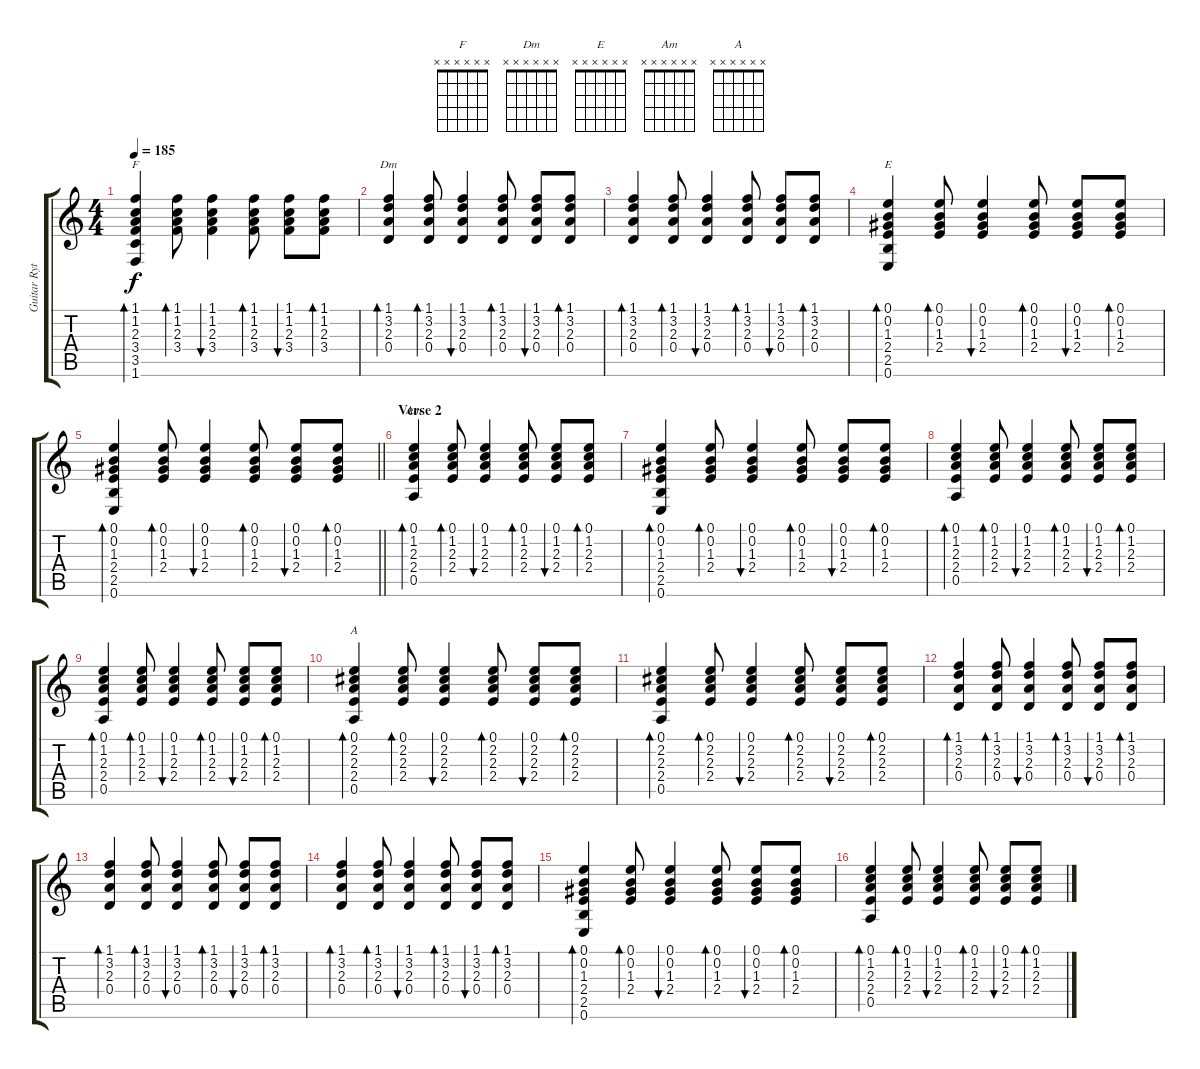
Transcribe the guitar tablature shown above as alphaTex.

\track ("Guitar Rythm" "Guitar Ryt") {instrument acousticguitarsteel}
\staff {score tabs}
\tuning (E4 B3 G3 D3 A2 E2) {hide}
\chord ("F" x x x x x x)
\chord ("Dm" x x x x x x)
\chord ("E" x x x x x x)
\chord ("Am" x x x x x x)
\chord ("A" x x x x x x)
\ts (4 4)
\tempo 185
\clef g2
\ks c
(1.1 1.2 2.3 3.4 3.5 1.6).4{bd 60 ch "F" dy f} (1.1 1.2 2.3 3.4).8{bd 60} (1.1 1.2 2.3 3.4).4{bu 60} (1.1 1.2 2.3 3.4).8{bd 60} (1.1 1.2 2.3 3.4).8{bu 60} (1.1 1.2 2.3 3.4).8{bd 60} |
(1.1 3.2 2.3 0.4).4{bd 60 ch "Dm"} (1.1 3.2 2.3 0.4).8{bd 60} (1.1 3.2 2.3 0.4).4{bu 60} (1.1 3.2 2.3 0.4).8{bd 60} (1.1 3.2 2.3 0.4).8{bu 60} (1.1 3.2 2.3 0.4).8{bd 60} |
(1.1 3.2 2.3 0.4).4{bd 60} (1.1 3.2 2.3 0.4).8{bd 60} (1.1 3.2 2.3 0.4).4{bu 60} (1.1 3.2 2.3 0.4).8{bd 60} (1.1 3.2 2.3 0.4).8{bu 60} (1.1 3.2 2.3 0.4).8{bd 60} |
(0.1 0.2 1.3 2.4 2.5 0.6).4{bd 60 ch "E"} (0.1 0.2 1.3 2.4).8{bd 60} (0.1 0.2 1.3 2.4).4{bu 60} (0.1 0.2 1.3 2.4).8{bd 60} (0.1 0.2 1.3 2.4).8{bu 60} (0.1 0.2 1.3 2.4).8{bd 60} |
\barLineRight lightlight
(0.1 0.2 1.3 2.4 2.5 0.6).4{bd 60} (0.1 0.2 1.3 2.4).8{bd 60} (0.1 0.2 1.3 2.4).4{bu 60} (0.1 0.2 1.3 2.4).8{bd 60} (0.1 0.2 1.3 2.4).8{bu 60} (0.1 0.2 1.3 2.4).8{bd 60} |
\section ("" "Verse 2")
(0.1 1.2 2.3 2.4 0.5).4{bd 60 ch "Am"} (0.1 1.2 2.3 2.4).8{bd 60} (0.1 1.2 2.3 2.4).4{bu 60} (0.1 1.2 2.3 2.4).8{bd 60} (0.1 1.2 2.3 2.4).8{bu 60} (0.1 1.2 2.3 2.4).8{bd 60} |
(0.1 0.2 1.3 2.4 2.5 0.6).4{bd 60} (0.1 0.2 1.3 2.4).8{bd 60} (0.1 0.2 1.3 2.4).4{bu 60} (0.1 0.2 1.3 2.4).8{bd 60} (0.1 0.2 1.3 2.4).8{bu 60} (0.1 0.2 1.3 2.4).8{bd 60} |
(0.1 1.2 2.3 2.4 0.5).4{bd 60} (0.1 1.2 2.3 2.4).8{bd 60} (0.1 1.2 2.3 2.4).4{bu 60} (0.1 1.2 2.3 2.4).8{bd 60} (0.1 1.2 2.3 2.4).8{bu 60} (0.1 1.2 2.3 2.4).8{bd 60} |
(0.1 1.2 2.3 2.4 0.5).4{bd 60} (0.1 1.2 2.3 2.4).8{bd 60} (0.1 1.2 2.3 2.4).4{bu 60} (0.1 1.2 2.3 2.4).8{bd 60} (0.1 1.2 2.3 2.4).8{bu 60} (0.1 1.2 2.3 2.4).8{bd 60} |
(0.1 2.2 2.3 2.4 0.5).4{bd 60 ch "A"} (0.1 2.2 2.3 2.4).8{bd 60} (0.1 2.2 2.3 2.4).4{bu 60} (0.1 2.2 2.3 2.4).8{bd 60} (0.1 2.2 2.3 2.4).8{bu 60} (0.1 2.2 2.3 2.4).8{bd 60} |
(0.1 2.2 2.3 2.4 0.5).4{bd 60} (0.1 2.2 2.3 2.4).8{bd 60} (0.1 2.2 2.3 2.4).4{bu 60} (0.1 2.2 2.3 2.4).8{bd 60} (0.1 2.2 2.3 2.4).8{bu 60} (0.1 2.2 2.3 2.4).8{bd 60} |
(1.1 3.2 2.3 0.4).4{bd 60} (1.1 3.2 2.3 0.4).8{bd 60} (1.1 3.2 2.3 0.4).4{bu 60} (1.1 3.2 2.3 0.4).8{bd 60} (1.1 3.2 2.3 0.4).8{bu 60} (1.1 3.2 2.3 0.4).8{bd 60} |
(1.1 3.2 2.3 0.4).4{bd 60} (1.1 3.2 2.3 0.4).8{bd 60} (1.1 3.2 2.3 0.4).4{bu 60} (1.1 3.2 2.3 0.4).8{bd 60} (1.1 3.2 2.3 0.4).8{bu 60} (1.1 3.2 2.3 0.4).8{bd 60} |
(1.1 3.2 2.3 0.4).4{bd 60} (1.1 3.2 2.3 0.4).8{bd 60} (1.1 3.2 2.3 0.4).4{bu 60} (1.1 3.2 2.3 0.4).8{bd 60} (1.1 3.2 2.3 0.4).8{bu 60} (1.1 3.2 2.3 0.4).8{bd 60} |
(0.1 0.2 1.3 2.4 2.5 0.6).4{bd 60} (0.1 0.2 1.3 2.4).8{bd 60} (0.1 0.2 1.3 2.4).4{bu 60} (0.1 0.2 1.3 2.4).8{bd 60} (0.1 0.2 1.3 2.4).8{bu 60} (0.1 0.2 1.3 2.4).8{bd 60} |
(0.1 1.2 2.3 2.4 0.5).4{bd 60} (0.1 1.2 2.3 2.4).8{bd 60} (0.1 1.2 2.3 2.4).4{bu 60} (0.1 1.2 2.3 2.4).8{bd 60} (0.1 1.2 2.3 2.4).8{bu 60} (0.1 1.2 2.3 2.4).8{bd 60}
